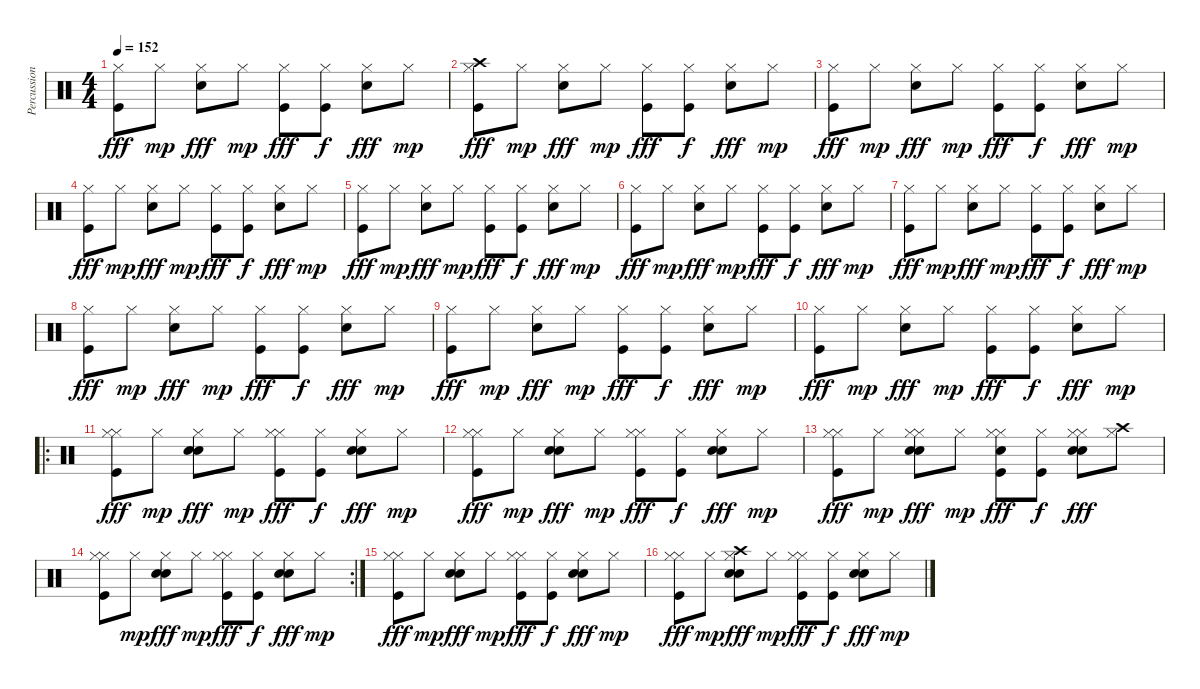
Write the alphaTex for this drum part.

\track ("Percussion" "Percussion") {instrument percussion}
\staff {score}
\articulation defaults
\ts (4 4)
\tempo 152
\clef neutral
\ks c
("Hi-Hat (closed)" "Kick (hit)").8{dy fff} "Hi-Hat (closed)".8{dy mp} ("Snare (hit) 2" "Hi-Hat (closed)").8{dy fff} "Hi-Hat (closed)".8{dy mp} ("Hi-Hat (closed)" "Kick (hit)").8{dy fff} ("Hi-Hat (closed)" "Kick (hit)").8{dy f} ("Snare (hit) 2" "Hi-Hat (closed)").8{dy fff} "Hi-Hat (closed)".8{dy mp} |
("Hi-Hat (closed)" "Kick (hit)" "Crash high (hit)").8{dy fff} "Hi-Hat (closed)".8{dy mp} ("Snare (hit) 2" "Hi-Hat (closed)").8{dy fff} "Hi-Hat (closed)".8{dy mp} ("Hi-Hat (closed)" "Kick (hit)").8{dy fff} ("Hi-Hat (closed)" "Kick (hit)").8{dy f} ("Snare (hit) 2" "Hi-Hat (closed)").8{dy fff} "Hi-Hat (closed)".8{dy mp} |
("Hi-Hat (closed)" "Kick (hit)").8{dy fff} "Hi-Hat (closed)".8{dy mp} ("Snare (hit) 2" "Hi-Hat (closed)").8{dy fff} "Hi-Hat (closed)".8{dy mp} ("Hi-Hat (closed)" "Kick (hit)").8{dy fff} ("Hi-Hat (closed)" "Kick (hit)").8{dy f} ("Snare (hit) 2" "Hi-Hat (closed)").8{dy fff} "Hi-Hat (closed)".8{dy mp} |
("Hi-Hat (closed)" "Kick (hit)").8{dy fff} "Hi-Hat (closed)".8{dy mp} ("Snare (hit) 2" "Hi-Hat (closed)").8{dy fff} "Hi-Hat (closed)".8{dy mp} ("Hi-Hat (closed)" "Kick (hit)").8{dy fff} ("Hi-Hat (closed)" "Kick (hit)").8{dy f} ("Snare (hit) 2" "Hi-Hat (closed)").8{dy fff} "Hi-Hat (closed)".8{dy mp} |
("Hi-Hat (closed)" "Kick (hit)").8{dy fff} "Hi-Hat (closed)".8{dy mp} ("Snare (hit) 2" "Hi-Hat (closed)").8{dy fff} "Hi-Hat (closed)".8{dy mp} ("Hi-Hat (closed)" "Kick (hit)").8{dy fff} ("Hi-Hat (closed)" "Kick (hit)").8{dy f} ("Snare (hit) 2" "Hi-Hat (closed)").8{dy fff} "Hi-Hat (closed)".8{dy mp} |
("Hi-Hat (closed)" "Kick (hit)").8{dy fff} "Hi-Hat (closed)".8{dy mp} ("Snare (hit) 2" "Hi-Hat (closed)").8{dy fff} "Hi-Hat (closed)".8{dy mp} ("Hi-Hat (closed)" "Kick (hit)").8{dy fff} ("Hi-Hat (closed)" "Kick (hit)").8{dy f} ("Snare (hit) 2" "Hi-Hat (closed)").8{dy fff} "Hi-Hat (closed)".8{dy mp} |
("Hi-Hat (closed)" "Kick (hit)").8{dy fff} "Hi-Hat (closed)".8{dy mp} ("Snare (hit) 2" "Hi-Hat (closed)").8{dy fff} "Hi-Hat (closed)".8{dy mp} ("Hi-Hat (closed)" "Kick (hit)").8{dy fff} ("Hi-Hat (closed)" "Kick (hit)").8{dy f} ("Snare (hit) 2" "Hi-Hat (closed)").8{dy fff} "Hi-Hat (closed)".8{dy mp} |
("Hi-Hat (closed)" "Kick (hit)").8{dy fff} "Hi-Hat (closed)".8{dy mp} ("Snare (hit) 2" "Hi-Hat (closed)").8{dy fff} "Hi-Hat (closed)".8{dy mp} ("Hi-Hat (closed)" "Kick (hit)").8{dy fff} ("Hi-Hat (closed)" "Kick (hit)").8{dy f} ("Snare (hit) 2" "Hi-Hat (closed)").8{dy fff} "Hi-Hat (closed)".8{dy mp} |
("Hi-Hat (closed)" "Kick (hit)").8{dy fff} "Hi-Hat (closed)".8{dy mp} ("Snare (hit) 2" "Hi-Hat (closed)").8{dy fff} "Hi-Hat (closed)".8{dy mp} ("Hi-Hat (closed)" "Kick (hit)").8{dy fff} ("Hi-Hat (closed)" "Kick (hit)").8{dy f} ("Snare (hit) 2" "Hi-Hat (closed)").8{dy fff} "Hi-Hat (closed)".8{dy mp} |
("Hi-Hat (closed)" "Kick (hit)").8{dy fff} "Hi-Hat (closed)".8{dy mp} ("Snare (hit) 2" "Hi-Hat (closed)").8{dy fff} "Hi-Hat (closed)".8{dy mp} ("Hi-Hat (closed)" "Kick (hit)").8{dy fff} ("Hi-Hat (closed)" "Kick (hit)").8{dy f} ("Snare (hit) 2" "Hi-Hat (closed)").8{dy fff} "Hi-Hat (closed)".8{dy mp} |
\ro
("Hi-Hat (closed)" "Kick (hit)" "Hi-Hat (closed)").8{dy fff} "Hi-Hat (closed)".8{dy mp} ("Snare (hit) 2" "Hi-Hat (closed)" "Electric Snare (hit)").8{dy fff} "Hi-Hat (closed)".8{dy mp} ("Hi-Hat (closed)" "Kick (hit)" "Hi-Hat (closed)").8{dy fff} ("Hi-Hat (closed)" "Kick (hit)").8{dy f} ("Snare (hit) 2" "Hi-Hat (closed)" "Electric Snare (hit)").8{dy fff} "Hi-Hat (closed)".8{dy mp} |
("Hi-Hat (closed)" "Kick (hit)" "Hi-Hat (closed)").8{dy fff} "Hi-Hat (closed)".8{dy mp} ("Snare (hit) 2" "Hi-Hat (closed)" "Electric Snare (hit)").8{dy fff} "Hi-Hat (closed)".8{dy mp} ("Hi-Hat (closed)" "Kick (hit)" "Hi-Hat (closed)").8{dy fff} ("Hi-Hat (closed)" "Kick (hit)").8{dy f} ("Snare (hit) 2" "Hi-Hat (closed)" "Electric Snare (hit)").8{dy fff} "Hi-Hat (closed)".8{dy mp} |
("Hi-Hat (closed)" "Kick (hit)" "Hi-Hat (closed)").8{dy fff} "Hi-Hat (closed)".8{dy mp} ("Snare (hit) 2" "Hi-Hat (closed)" "Hi-Hat (closed)" "Electric Snare (hit)").8{dy fff} "Hi-Hat (closed)".8{dy mp} ("Hi-Hat (closed)" "Kick (hit)" "Hi-Hat (closed)" "Electric Snare (hit)").8{dy fff} ("Hi-Hat (closed)" "Kick (hit)").8{dy f} ("Snare (hit) 2" "Hi-Hat (closed)" "Hi-Hat (closed)" "Electric Snare (hit)").8{dy fff} ("Hi-Hat (closed)" "Crash high (hit)").8 |
\rc 2
("Hi-Hat (closed)" "Kick (hit)" "Hi-Hat (closed)").8 "Hi-Hat (closed)".8{dy mp} ("Snare (hit) 2" "Hi-Hat (closed)" "Electric Snare (hit)").8{dy fff} "Hi-Hat (closed)".8{dy mp} ("Hi-Hat (closed)" "Kick (hit)" "Hi-Hat (closed)").8{dy fff} ("Hi-Hat (closed)" "Kick (hit)").8{dy f} ("Snare (hit) 2" "Hi-Hat (closed)" "Electric Snare (hit)").8{dy fff} "Hi-Hat (closed)".8{dy mp} |
("Hi-Hat (closed)" "Kick (hit)" "Hi-Hat (closed)").8{dy fff} "Hi-Hat (closed)".8{dy mp} ("Snare (hit) 2" "Hi-Hat (closed)" "Electric Snare (hit)").8{dy fff} "Hi-Hat (closed)".8{dy mp} ("Hi-Hat (closed)" "Kick (hit)" "Hi-Hat (closed)").8{dy fff} ("Hi-Hat (closed)" "Kick (hit)").8{dy f} ("Snare (hit) 2" "Hi-Hat (closed)" "Electric Snare (hit)").8{dy fff} "Hi-Hat (closed)".8{dy mp} |
("Hi-Hat (closed)" "Kick (hit)" "Hi-Hat (closed)").8{dy fff} "Hi-Hat (closed)".8{dy mp} ("Snare (hit) 2" "Hi-Hat (closed)" "Electric Snare (hit)" "Crash high (hit)").8{dy fff} "Hi-Hat (closed)".8{dy mp} ("Hi-Hat (closed)" "Kick (hit)" "Hi-Hat (closed)").8{dy fff} ("Hi-Hat (closed)" "Kick (hit)").8{dy f} ("Snare (hit) 2" "Hi-Hat (closed)" "Electric Snare (hit)").8{dy fff} "Hi-Hat (closed)".8{dy mp}
